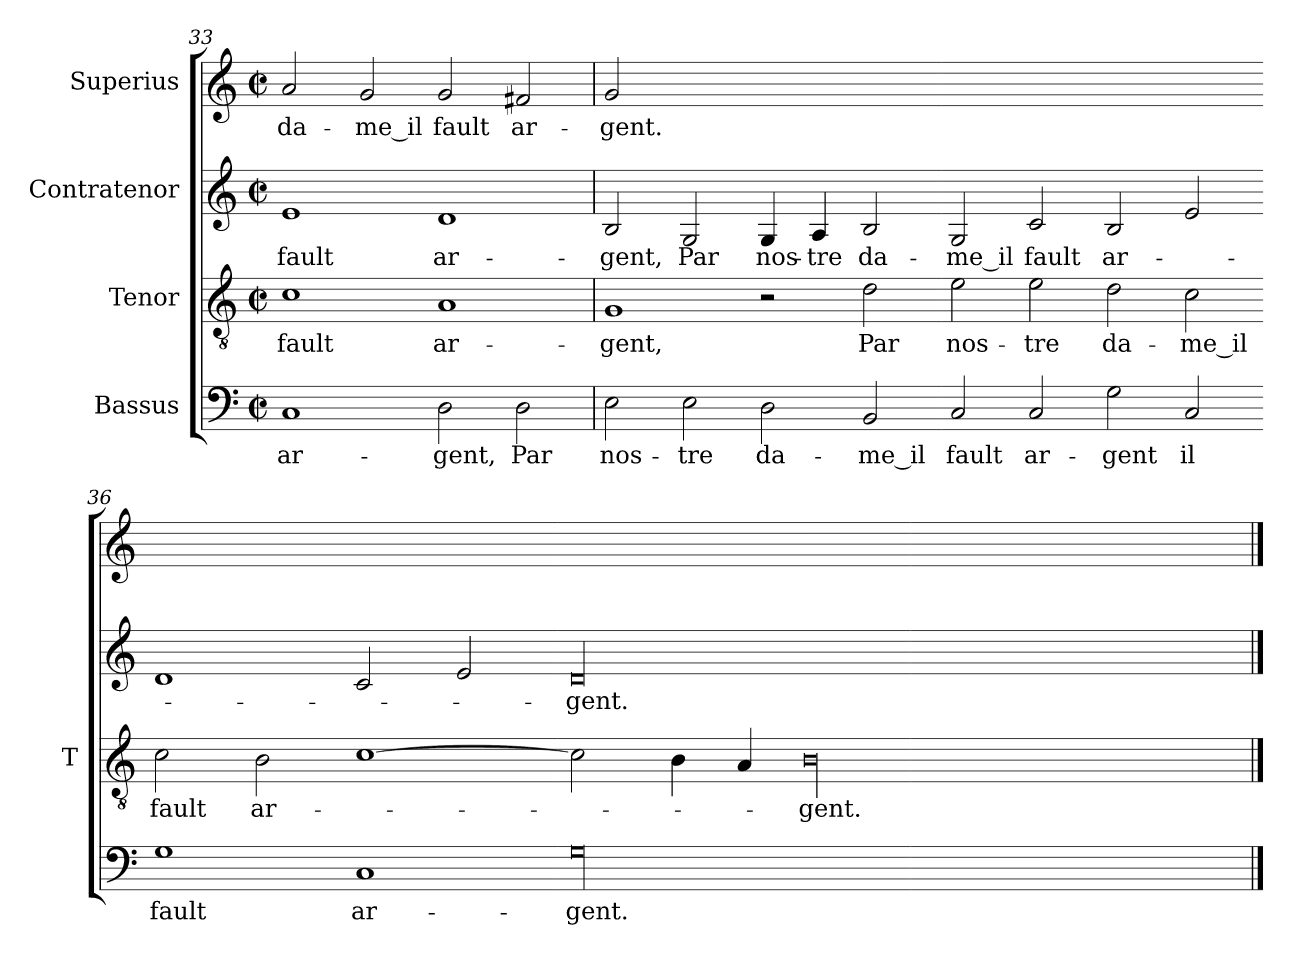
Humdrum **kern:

**kern	**text	**kern	**text	**kern	**text	**kern	**text
*part4	*part4	*part3	*part3	*part2	*part2	*part1	*part1
*staff4	*staff4	*staff3	*staff3	*staff2	*staff2	*staff1	*staff1
*I"Bassus	*	*I"Tenor	*	*I"Contratenor	*	*I"Superius	*
*	*	*I'T	*	*	*	*	*
!!LO:LB:g=z
*clefF4	*	*clefGv2	*	*clefG2	*	*clefG2	*
*k[]	*	*k[]	*	*k[]	*	*k[]	*
*C:	*	*C:	*	*C:	*	*C:	*
*M2/2	*	*M2/2	*	*M2/2	*	*M2/2	*
*met(c|)	*	*met(c|)	*	*met(c|)	*	*met(c|)	*
=33	=33	=33	=33	=33	=33	=33	=33
1C	ar-	1c	-fault	1e	-fault	2a	da-
.	.	.	.	.	.	2g	-me_il
2D	-gent,	1A	ar-	1d	ar-	2g	-fault
2D	-Par	.	.	.	.	2f#X	ar-
=34	=34	=34	=34	=34	=34	=34	=34
2E	nos-	1G	-gent,	2B	-gent,	2g	-gent.
2E	-tre	.	.	2G	-Par	1.ryy	.
2D	da-	2r	.	4G	nos-	.	.
.	.	.	.	4A	-tre	.	.
2BB	-me_il	2d	-Par	2B	da-	.	.
=35-	=35-	=35-	=35-	=35-	=35-	=35-	=35-
2C	-fault	2e	nos-	2G	-me_il	0ryy	.
2C	ar-	2e	-tre	2c	-fault	.	.
2G	-gent	2d	da-	2B	ar-	.	.
2C	-il	2c	-me_il	2e	.	.	.
=36-	=36-	=36-	=36-	=36-	=36-	=36-	=36-
1G	-fault	2c	-fault	1d	.	0ryy	.
.	.	2B	ar-	.	.	.	.
1C	ar-	[1c	.	2c	.	.	.
.	.	.	.	2e	.	.	.
=37-	=37-	=37-	=37-	=37-	=37-	=37-	=37-
00G	-gent.	2c]	.	00d	-gent.	00ryy	.
.	.	4B	.	.	.	.	.
.	.	4A	.	.	.	.	.
.	.	00B	-gent.	.	.	.	.
1ryy	.	.	.	1ryy	.	1ryy	.
==	==	==	==	==	==	==	==
*-	*-	*-	*-	*-	*-	*-	*-
